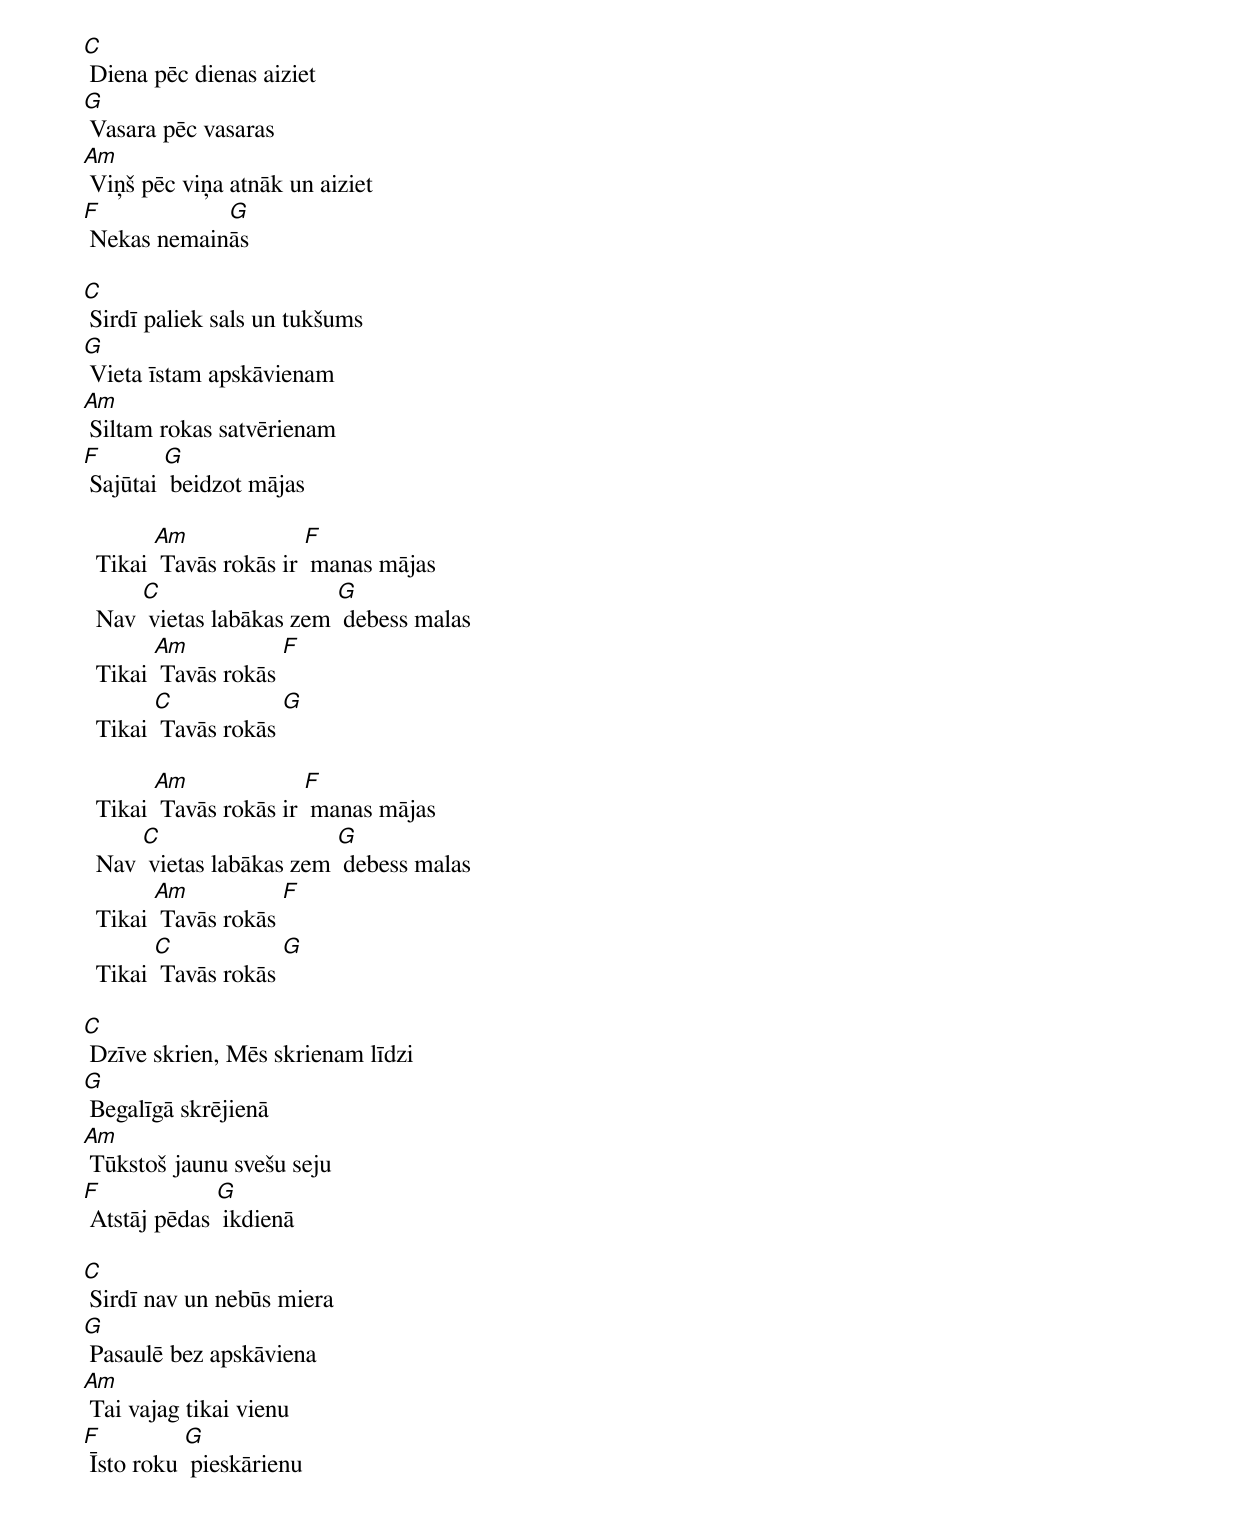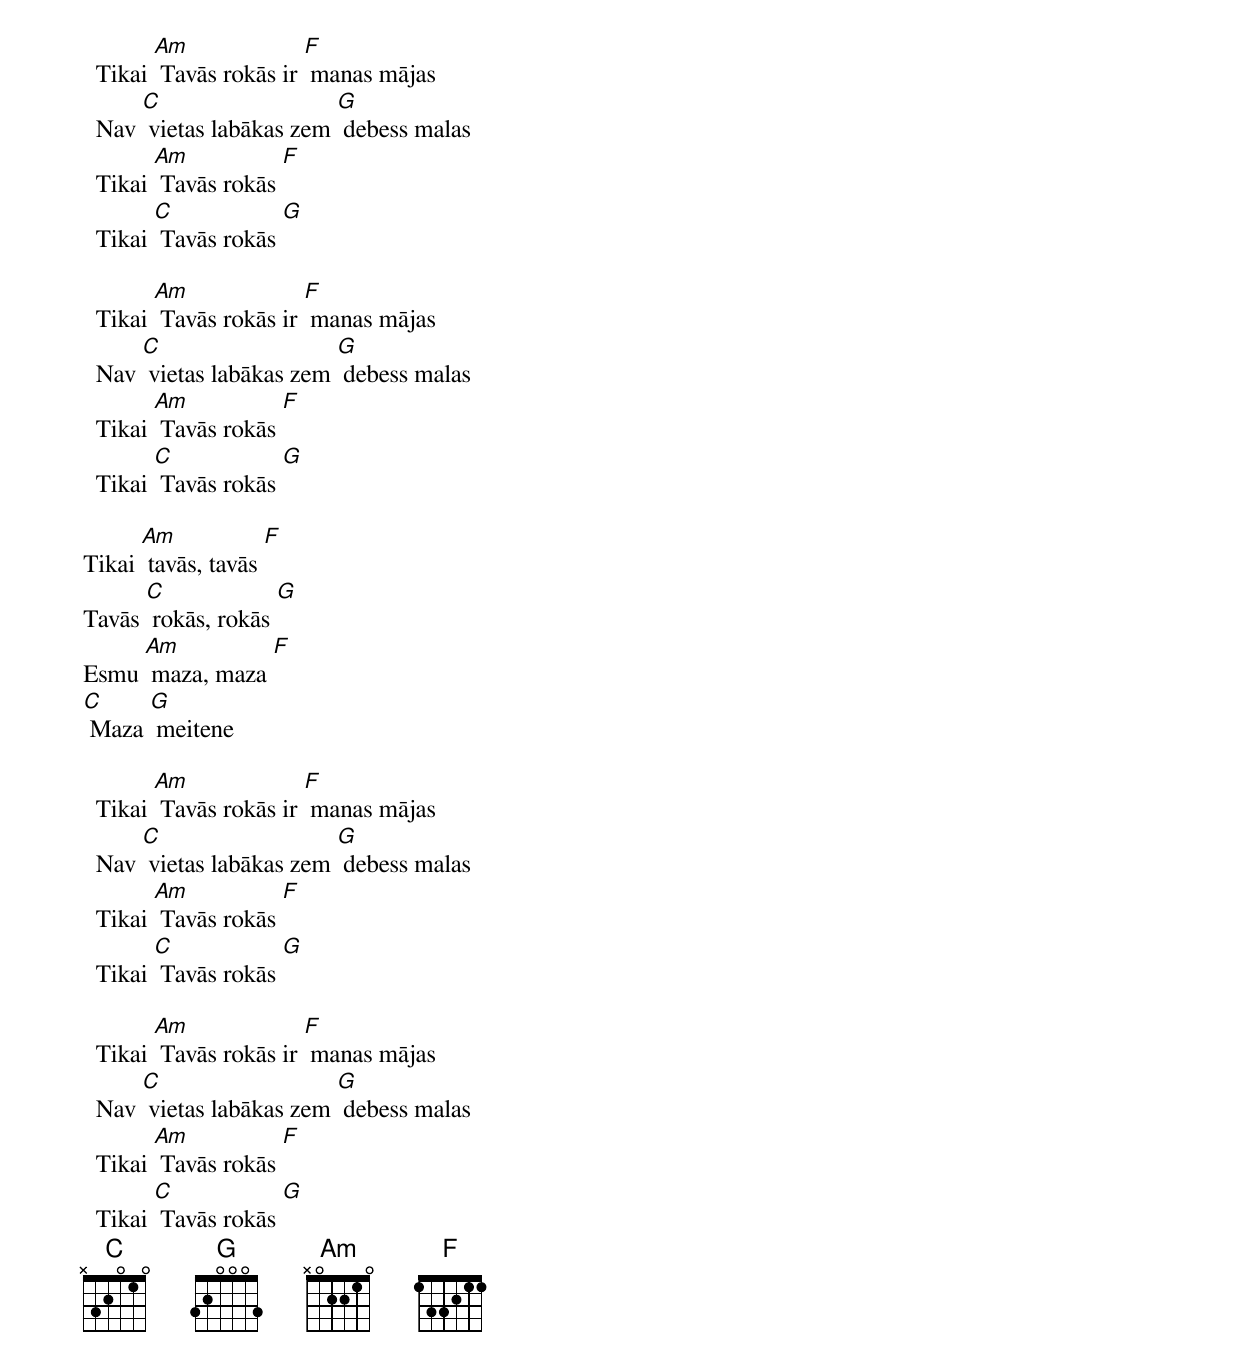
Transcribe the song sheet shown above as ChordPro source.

[C] Diena pēc dienas aiziet
[G] Vasara pēc vasaras
[Am] Viņš pēc viņa atnāk un aiziet
[F] Nekas nemain[G]ās

[C] Sirdī paliek sals un tukšums
[G] Vieta īstam apskāvienam
[Am] Siltam rokas satvērienam
[F] Sajūtai [G] beidzot mājas

  Tikai [Am] Tavās rokās ir [F] manas mājas
  Nav [C] vietas labākas zem [G] debess malas
  Tikai [Am] Tavās rokās [F]
  Tikai [C] Tavās rokās [G]

  Tikai [Am] Tavās rokās ir [F] manas mājas
  Nav [C] vietas labākas zem [G] debess malas
  Tikai [Am] Tavās rokās [F]
  Tikai [C] Tavās rokās [G]

[C] Dzīve skrien, Mēs skrienam līdzi
[G] Begalīgā skrējienā
[Am] Tūkstoš jaunu svešu seju
[F] Atstāj pēdas [G] ikdienā

[C] Sirdī nav un nebūs miera
[G] Pasaulē bez apskāviena
[Am] Tai vajag tikai vienu
[F] Īsto roku [G] pieskārienu

  Tikai [Am] Tavās rokās ir [F] manas mājas
  Nav [C] vietas labākas zem [G] debess malas
  Tikai [Am] Tavās rokās [F]
  Tikai [C] Tavās rokās [G]

  Tikai [Am] Tavās rokās ir [F] manas mājas
  Nav [C] vietas labākas zem [G] debess malas
  Tikai [Am] Tavās rokās [F]
  Tikai [C] Tavās rokās [G]

Tikai [Am] tavās, tavās [F]
Tavās [C] rokās, rokās [G]
Esmu [Am] maza, maza [F]
[C] Maza [G] meitene

  Tikai [Am] Tavās rokās ir [F] manas mājas
  Nav [C] vietas labākas zem [G] debess malas
  Tikai [Am] Tavās rokās [F]
  Tikai [C] Tavās rokās [G]

  Tikai [Am] Tavās rokās ir [F] manas mājas
  Nav [C] vietas labākas zem [G] debess malas
  Tikai [Am] Tavās rokās [F]
  Tikai [C] Tavās rokās [G]
